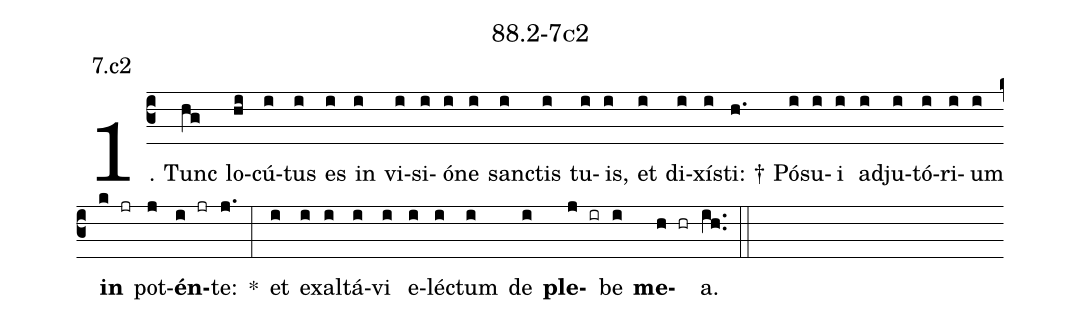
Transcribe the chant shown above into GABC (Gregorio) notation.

name: 88.2-7c2;
annotation: 7.c2;
%%
(c3)1. Tunc(hg) lo(hi)cú(i)tus(i) es(i) in(i) vi(i)si(i)ó(i)ne(i) sanc(i)tis(i) tu(i)is,(i) et(i) di(i)xís(i)ti: †(h.) Pó(i)su(i)i(i) ad(i)ju(i)tó(i)ri(i)um(i) <b>in</b>(k jr) pot(j)<b>én</b>(i jr)te:(j.) *(:) et(i) ex(i)al(i)tá(i)vi(i) e(i)léc(i)tum(i) de(i) <b>ple</b>(j ir)be(i) <b>me</b>(h hr)a.(ih..) (::)


%E(i) u(i) o(j) u(i) a(h) e.(ih..) (::)
